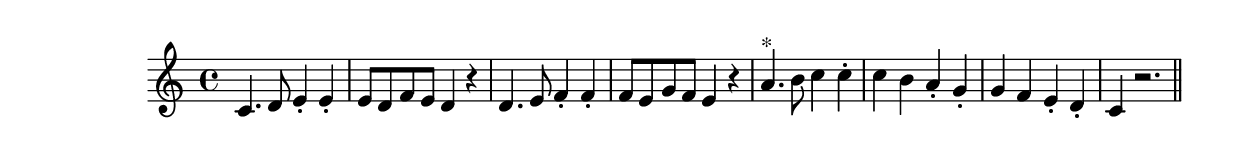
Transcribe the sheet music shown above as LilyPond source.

\version "2.14.0"
%{\header {
  title = "opening from string quartet # 4"
  composer = "W.A. Mozart"
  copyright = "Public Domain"
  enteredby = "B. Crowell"
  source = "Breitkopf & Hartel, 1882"
}%}
\score{{\key c \major
    \time 4/4
    %{\tempo 4=130
    %}\relative c' {
c4. d8 e4-. e-. | e8 d f e d4 r | d4. e8 f4-. f-. | f8 e g f e4 r |
a4.^\markup{"*"} b8 c4 c4-. | c4 b a4-. g-. | g4 f e4-. d-. | c4 r2. \bar "||"
}
}}